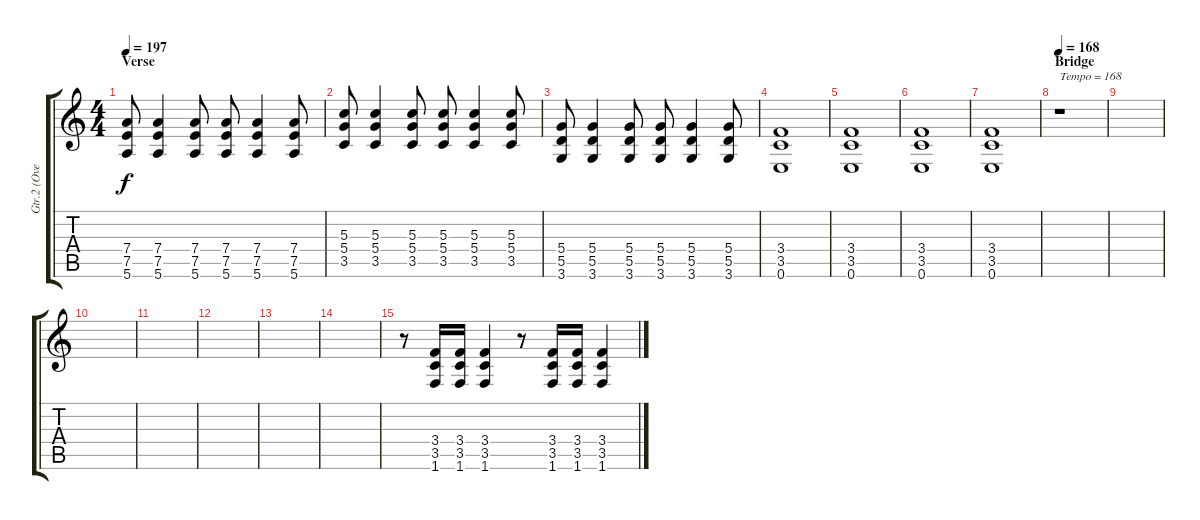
\track ("Gtr.2 (Overdriven)" "Gtr.2 (Ove") {instrument overdrivenguitar}
\staff {score tabs}
\tuning (E4 B3 G3 D3 A2 E2) {hide}
\ts (4 4)
\section ("" "Verse")
\tempo 197
\clef g2
\ks c
(7.4 7.5 5.6).8{dy f} (7.4 7.5 5.6).4 (7.4 7.5 5.6).8 (7.4 7.5 5.6).8 (7.4 7.5 5.6).4 (7.4 7.5 5.6).8 |
(5.3 5.4 3.5).8 (5.3 5.4 3.5).4 (5.3 5.4 3.5).8 (5.3 5.4 3.5).8 (5.3 5.4 3.5).4 (5.3 5.4 3.5).8 |
(5.4 5.5 3.6).8 (5.4 5.5 3.6).4 (5.4 5.5 3.6).8 (5.4 5.5 3.6).8 (5.4 5.5 3.6).4 (5.4 5.5 3.6).8 |
(3.4 3.5 0.6).1 |
(3.4 3.5 0.6).1 |
(3.4 3.5 0.6).1 |
(3.4 3.5 0.6).1 |
\section ("" "Bridge")
\tempo 168
r.1{txt "Tempo = 168"} |
|
|
|
|
|
|
r.8 (3.4 3.5 1.6).16 (3.4 3.5 1.6).16 (3.4 3.5 1.6).4 r.8 (3.4 3.5 1.6).16 (3.4 3.5 1.6).16 (3.4 3.5 1.6).4
